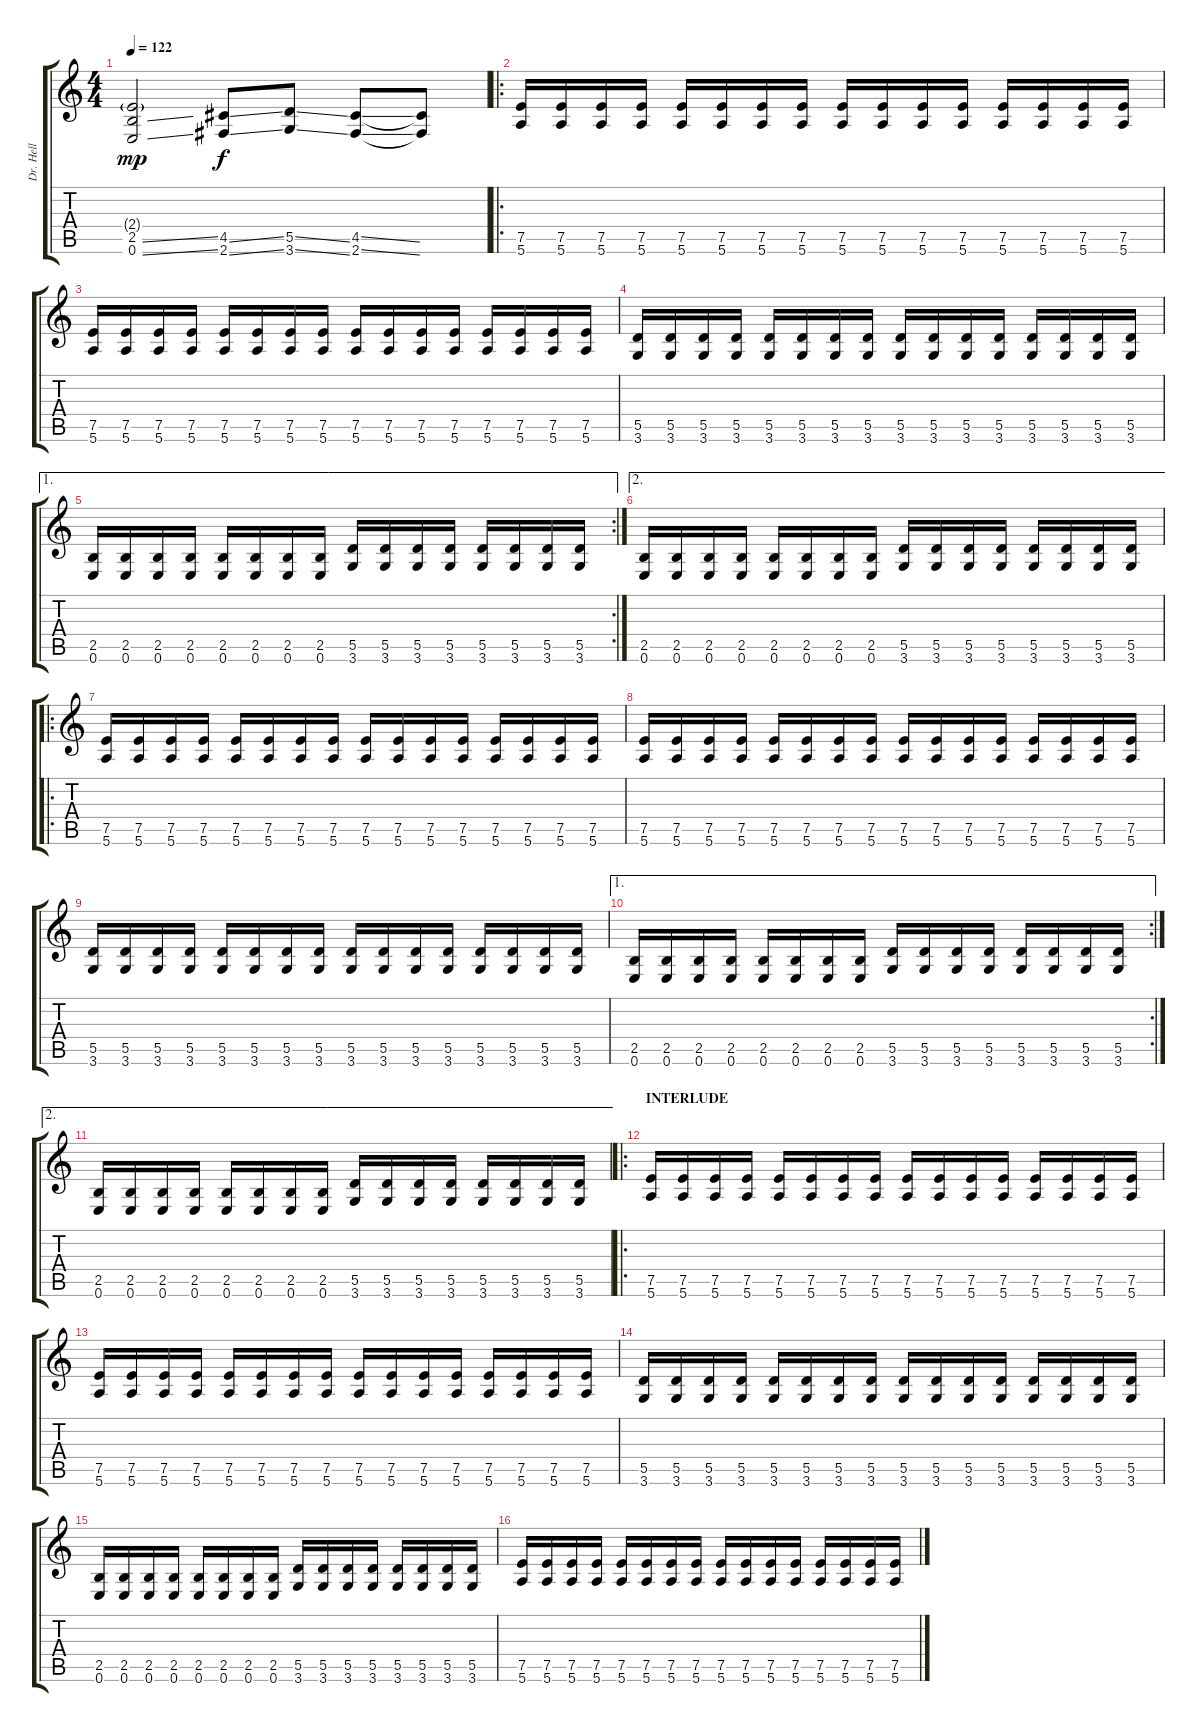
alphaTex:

\track ("Dr. Hell" "Dr. Hell") {instrument distortionguitar}
\staff {score tabs}
\tuning (E4 B3 G3 D3 A2 E2) {hide}
\ts (4 4)
\tempo 122
\clef g2
\ks c
(2.4{g} 2.5{ss} 0.6{ss}).2{dy mp} (4.5{ss} 2.6{ss}).8{dy f} (5.5{ss} 3.6{ss}).8 (4.5{ss} 2.6{ss}).8 (4.5{t} 2.6{t}).8 |
\ro
(7.5 5.6).16 (7.5 5.6).16 (7.5 5.6).16 (7.5 5.6).16 (7.5 5.6).16 (7.5 5.6).16 (7.5 5.6).16 (7.5 5.6).16 (7.5 5.6).16 (7.5 5.6).16 (7.5 5.6).16 (7.5 5.6).16 (7.5 5.6).16 (7.5 5.6).16 (7.5 5.6).16 (7.5 5.6).16 |
(7.5 5.6).16 (7.5 5.6).16 (7.5 5.6).16 (7.5 5.6).16 (7.5 5.6).16 (7.5 5.6).16 (7.5 5.6).16 (7.5 5.6).16 (7.5 5.6).16 (7.5 5.6).16 (7.5 5.6).16 (7.5 5.6).16 (7.5 5.6).16 (7.5 5.6).16 (7.5 5.6).16 (7.5 5.6).16 |
(5.5 3.6).16 (5.5 3.6).16 (5.5 3.6).16 (5.5 3.6).16 (5.5 3.6).16 (5.5 3.6).16 (5.5 3.6).16 (5.5 3.6).16 (5.5 3.6).16 (5.5 3.6).16 (5.5 3.6).16 (5.5 3.6).16 (5.5 3.6).16 (5.5 3.6).16 (5.5 3.6).16 (5.5 3.6).16 |
\ae 1
\rc 2
(2.5 0.6).16 (2.5 0.6).16 (2.5 0.6).16 (2.5 0.6).16 (2.5 0.6).16 (2.5 0.6).16 (2.5 0.6).16 (2.5 0.6).16 (5.5 3.6).16 (5.5 3.6).16 (5.5 3.6).16 (5.5 3.6).16 (5.5 3.6).16 (5.5 3.6).16 (5.5 3.6).16 (5.5 3.6).16 |
\ae 2
(2.5 0.6).16 (2.5 0.6).16 (2.5 0.6).16 (2.5 0.6).16 (2.5 0.6).16 (2.5 0.6).16 (2.5 0.6).16 (2.5 0.6).16 (5.5 3.6).16 (5.5 3.6).16 (5.5 3.6).16 (5.5 3.6).16 (5.5 3.6).16 (5.5 3.6).16 (5.5 3.6).16 (5.5 3.6).16 |
\ro
(7.5 5.6).16 (7.5 5.6).16 (7.5 5.6).16 (7.5 5.6).16 (7.5 5.6).16 (7.5 5.6).16 (7.5 5.6).16 (7.5 5.6).16 (7.5 5.6).16 (7.5 5.6).16 (7.5 5.6).16 (7.5 5.6).16 (7.5 5.6).16 (7.5 5.6).16 (7.5 5.6).16 (7.5 5.6).16 |
(7.5 5.6).16 (7.5 5.6).16 (7.5 5.6).16 (7.5 5.6).16 (7.5 5.6).16 (7.5 5.6).16 (7.5 5.6).16 (7.5 5.6).16 (7.5 5.6).16 (7.5 5.6).16 (7.5 5.6).16 (7.5 5.6).16 (7.5 5.6).16 (7.5 5.6).16 (7.5 5.6).16 (7.5 5.6).16 |
(5.5 3.6).16 (5.5 3.6).16 (5.5 3.6).16 (5.5 3.6).16 (5.5 3.6).16 (5.5 3.6).16 (5.5 3.6).16 (5.5 3.6).16 (5.5 3.6).16 (5.5 3.6).16 (5.5 3.6).16 (5.5 3.6).16 (5.5 3.6).16 (5.5 3.6).16 (5.5 3.6).16 (5.5 3.6).16 |
\ae 1
\rc 2
(2.5 0.6).16 (2.5 0.6).16 (2.5 0.6).16 (2.5 0.6).16 (2.5 0.6).16 (2.5 0.6).16 (2.5 0.6).16 (2.5 0.6).16 (5.5 3.6).16 (5.5 3.6).16 (5.5 3.6).16 (5.5 3.6).16 (5.5 3.6).16 (5.5 3.6).16 (5.5 3.6).16 (5.5 3.6).16 |
\ae 2
(2.5 0.6).16 (2.5 0.6).16 (2.5 0.6).16 (2.5 0.6).16 (2.5 0.6).16 (2.5 0.6).16 (2.5 0.6).16 (2.5 0.6).16 (5.5 3.6).16 (5.5 3.6).16 (5.5 3.6).16 (5.5 3.6).16 (5.5 3.6).16 (5.5 3.6).16 (5.5 3.6).16 (5.5 3.6).16 |
\ro
\section ("" "INTERLUDE")
(7.5 5.6).16 (7.5 5.6).16 (7.5 5.6).16 (7.5 5.6).16 (7.5 5.6).16 (7.5 5.6).16 (7.5 5.6).16 (7.5 5.6).16 (7.5 5.6).16 (7.5 5.6).16 (7.5 5.6).16 (7.5 5.6).16 (7.5 5.6).16 (7.5 5.6).16 (7.5 5.6).16 (7.5 5.6).16 |
(7.5 5.6).16 (7.5 5.6).16 (7.5 5.6).16 (7.5 5.6).16 (7.5 5.6).16 (7.5 5.6).16 (7.5 5.6).16 (7.5 5.6).16 (7.5 5.6).16 (7.5 5.6).16 (7.5 5.6).16 (7.5 5.6).16 (7.5 5.6).16 (7.5 5.6).16 (7.5 5.6).16 (7.5 5.6).16 |
(5.5 3.6).16 (5.5 3.6).16 (5.5 3.6).16 (5.5 3.6).16 (5.5 3.6).16 (5.5 3.6).16 (5.5 3.6).16 (5.5 3.6).16 (5.5 3.6).16 (5.5 3.6).16 (5.5 3.6).16 (5.5 3.6).16 (5.5 3.6).16 (5.5 3.6).16 (5.5 3.6).16 (5.5 3.6).16 |
(2.5 0.6).16 (2.5 0.6).16 (2.5 0.6).16 (2.5 0.6).16 (2.5 0.6).16 (2.5 0.6).16 (2.5 0.6).16 (2.5 0.6).16 (5.5 3.6).16 (5.5 3.6).16 (5.5 3.6).16 (5.5 3.6).16 (5.5 3.6).16 (5.5 3.6).16 (5.5 3.6).16 (5.5 3.6).16 |
(7.5 5.6).16 (7.5 5.6).16 (7.5 5.6).16 (7.5 5.6).16 (7.5 5.6).16 (7.5 5.6).16 (7.5 5.6).16 (7.5 5.6).16 (7.5 5.6).16 (7.5 5.6).16 (7.5 5.6).16 (7.5 5.6).16 (7.5 5.6).16 (7.5 5.6).16 (7.5 5.6).16 (7.5 5.6).16
